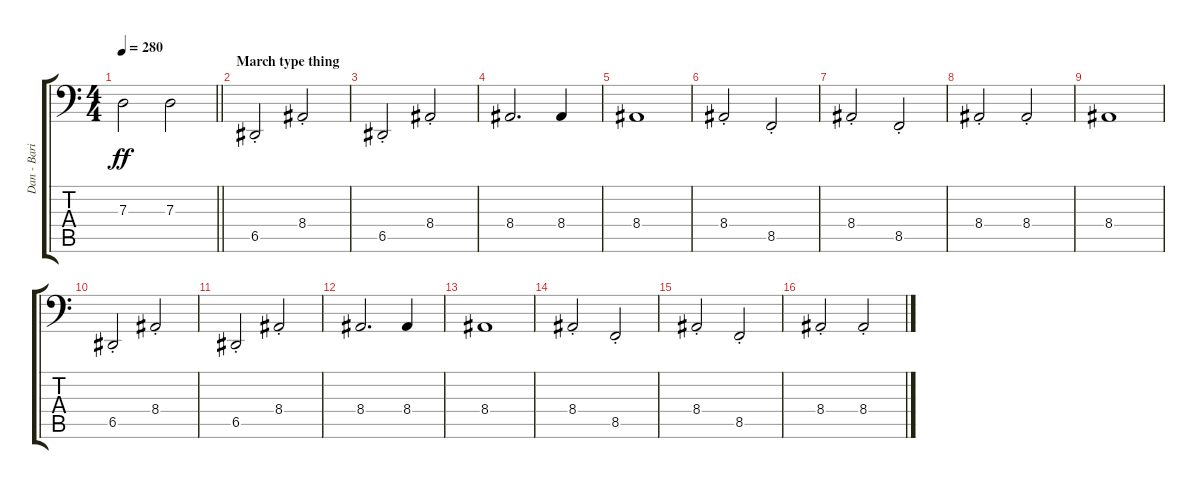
\track ("Dan - Bari Sax" "Dan - Bari") {instrument baritonesax}
\staff {score tabs}
\tuning (E3 B2 G2 D2 A1 E1) {hide}
\ts (4 4)
\tempo 280
\clef f4
\barLineRight lightlight
\ks c
7.3.2{dy ff} 7.3.2 |
\section ("" "March type thing")
6.5{st}.2 8.4{st}.2 |
6.5{st}.2 8.4{st}.2 |
8.4.2{d} 8.4.4 |
8.4.1 |
8.4{st}.2 8.5{st}.2 |
8.4{st}.2 8.5{st}.2 |
8.4{st}.2 8.4{st}.2 |
8.4.1 |
6.5{st}.2 8.4{st}.2 |
6.5{st}.2 8.4{st}.2 |
8.4.2{d} 8.4.4 |
8.4.1 |
8.4{st}.2 8.5{st}.2 |
8.4{st}.2 8.5{st}.2 |
8.4{st}.2 8.4{st}.2
